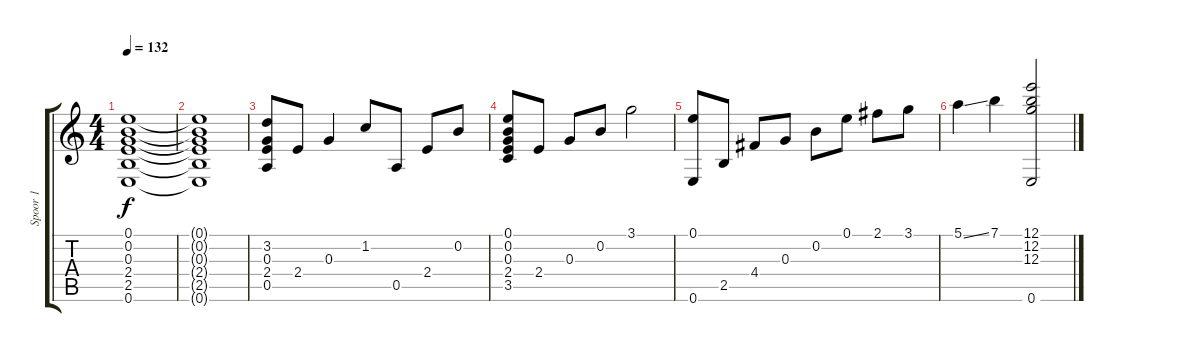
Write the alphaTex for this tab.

\track ("Spoor 1" "Spoor 1") {instrument acousticguitarnylon}
\staff {score tabs}
\tuning (E4 B3 G3 D3 A2 E2) {hide}
\ts (4 4)
\tempo 132
\clef g2
\ks c
(0.1 0.2 0.3 2.4 2.5 0.6).1{dy f} |
(0.1{t} 0.2{t} 0.3{t} 2.4{t} 2.5{t} 0.6{t}).1 |
(3.2 0.3 2.4 0.5).8 2.4.8 0.3.4 1.2.8 0.5.8 2.4.8 0.2.8 |
(0.1 0.2 0.3 2.4 3.5).8 2.4.8 0.3.8 0.2.8 3.1.2 |
(0.1 0.6).8 2.5.8 4.4.8 0.3.8 0.2.8 0.1.8 2.1.8 3.1.8 |
5.1{ss}.4 7.1.4 (12.1 12.2 12.3 0.6).2
